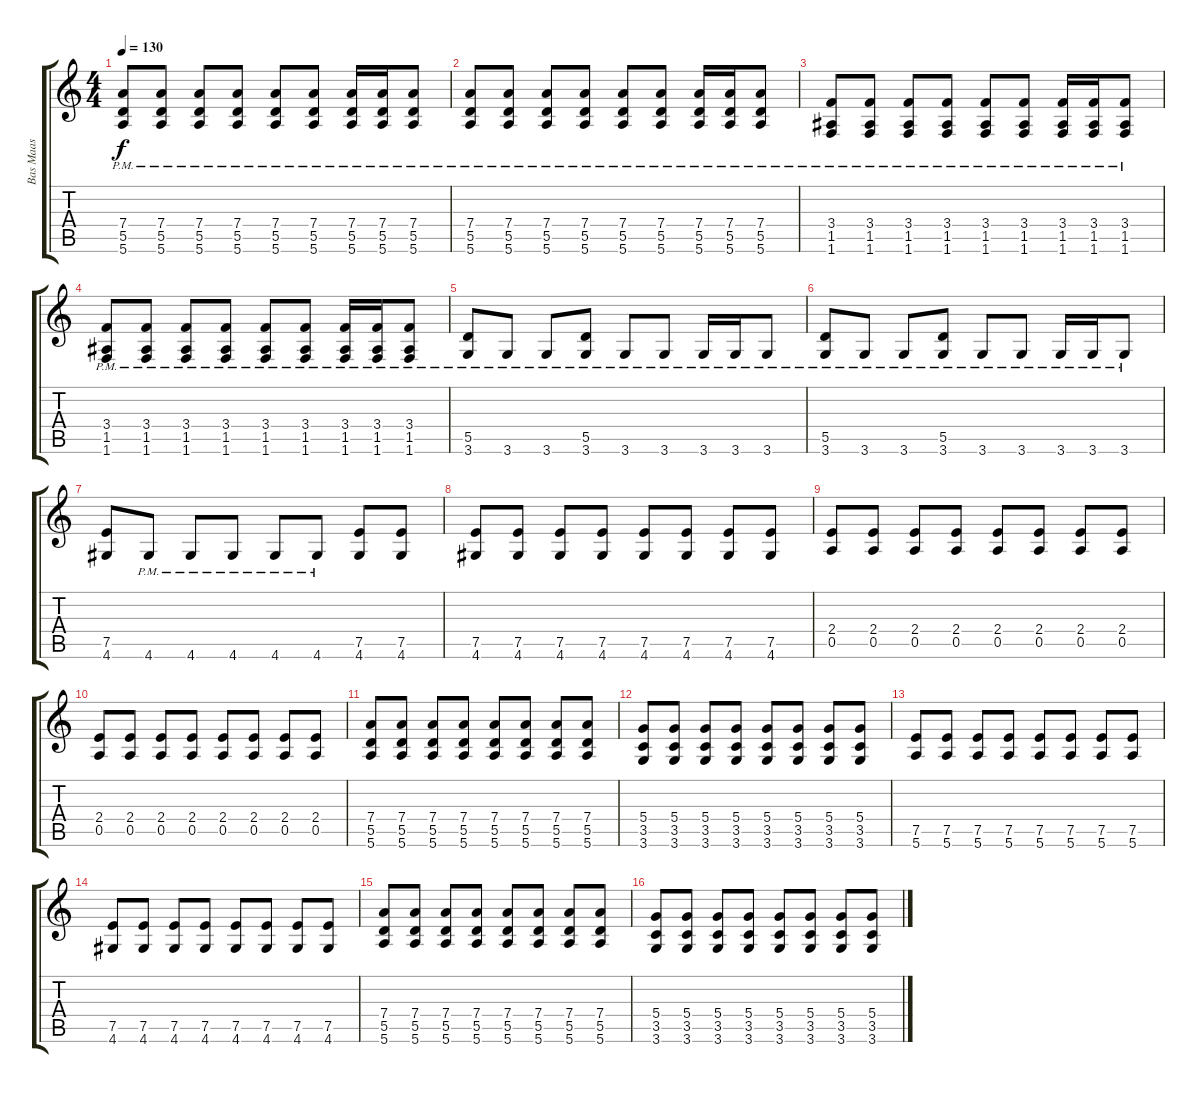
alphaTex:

\track ("Bas Maas" "Bas Maas") {instrument distortionguitar}
\staff {score tabs}
\tuning (E4 B3 G3 D3 A2 E2) {hide}
\ts (4 4)
\tempo 130
\clef g2
\ks c
(7.4{pm} 5.5{pm} 5.6{pm}).8{dy f} (7.4{pm} 5.5{pm} 5.6{pm}).8 (7.4{pm} 5.5{pm} 5.6{pm}).8 (7.4{pm} 5.5{pm} 5.6{pm}).8 (7.4{pm} 5.5{pm} 5.6{pm}).8 (7.4{pm} 5.5{pm} 5.6{pm}).8 (7.4{pm} 5.5{pm} 5.6{pm}).16 (7.4{pm} 5.5{pm} 5.6{pm}).16 (7.4{pm} 5.5{pm} 5.6{pm}).8 |
(7.4{pm} 5.5{pm} 5.6{pm}).8 (7.4{pm} 5.5{pm} 5.6{pm}).8 (7.4{pm} 5.5{pm} 5.6{pm}).8 (7.4{pm} 5.5{pm} 5.6{pm}).8 (7.4{pm} 5.5{pm} 5.6{pm}).8 (7.4{pm} 5.5{pm} 5.6{pm}).8 (7.4{pm} 5.5{pm} 5.6{pm}).16 (7.4{pm} 5.5{pm} 5.6{pm}).16 (7.4{pm} 5.5{pm} 5.6{pm}).8 |
(3.4{pm} 1.5{pm} 1.6{pm}).8 (3.4{pm} 1.5{pm} 1.6{pm}).8 (3.4{pm} 1.5{pm} 1.6{pm}).8 (3.4{pm} 1.5{pm} 1.6{pm}).8 (3.4{pm} 1.5{pm} 1.6{pm}).8 (3.4{pm} 1.5{pm} 1.6{pm}).8 (3.4{pm} 1.5{pm} 1.6{pm}).16 (3.4{pm} 1.5{pm} 1.6{pm}).16 (3.4{pm} 1.5{pm} 1.6{pm}).8 |
(3.4{pm} 1.5{pm} 1.6{pm}).8 (3.4{pm} 1.5{pm} 1.6{pm}).8 (3.4{pm} 1.5{pm} 1.6{pm}).8 (3.4{pm} 1.5{pm} 1.6{pm}).8 (3.4{pm} 1.5{pm} 1.6{pm}).8 (3.4{pm} 1.5{pm} 1.6{pm}).8 (3.4{pm} 1.5{pm} 1.6{pm}).16 (3.4{pm} 1.5{pm} 1.6{pm}).16 (3.4{pm} 1.5{pm} 1.6{pm}).8 |
(5.5{pm} 3.6{pm}).8 3.6{pm}.8 3.6{pm}.8 (5.5{pm} 3.6{pm}).8 3.6{pm}.8 3.6{pm}.8 3.6{pm}.16 3.6{pm}.16 3.6{pm}.8 |
(5.5{pm} 3.6{pm}).8 3.6{pm}.8 3.6{pm}.8 (5.5{pm} 3.6{pm}).8 3.6{pm}.8 3.6{pm}.8 3.6{pm}.16 3.6{pm}.16 3.6{pm}.8 |
(7.5 4.6).8 4.6{pm}.8 4.6{pm}.8 4.6{pm}.8 4.6{pm}.8 4.6{pm}.8 (7.5 4.6).8 (7.5 4.6).8 |
(7.5 4.6).8 (7.5 4.6).8 (7.5 4.6).8 (7.5 4.6).8 (7.5 4.6).8 (7.5 4.6).8 (7.5 4.6).8 (7.5 4.6).8 |
(2.4 0.5).8 (2.4 0.5).8 (2.4 0.5).8 (2.4 0.5).8 (2.4 0.5).8 (2.4 0.5).8 (2.4 0.5).8 (2.4 0.5).8 |
(2.4 0.5).8 (2.4 0.5).8 (2.4 0.5).8 (2.4 0.5).8 (2.4 0.5).8 (2.4 0.5).8 (2.4 0.5).8 (2.4 0.5).8 |
(7.4 5.5 5.6).8 (7.4 5.5 5.6).8 (7.4 5.5 5.6).8 (7.4 5.5 5.6).8 (7.4 5.5 5.6).8 (7.4 5.5 5.6).8 (7.4 5.5 5.6).8 (7.4 5.5 5.6).8 |
(5.4 3.5 3.6).8 (5.4 3.5 3.6).8 (5.4 3.5 3.6).8 (5.4 3.5 3.6).8 (5.4 3.5 3.6).8 (5.4 3.5 3.6).8 (5.4 3.5 3.6).8 (5.4 3.5 3.6).8 |
(7.5 5.6).8 (7.5 5.6).8 (7.5 5.6).8 (7.5 5.6).8 (7.5 5.6).8 (7.5 5.6).8 (7.5 5.6).8 (7.5 5.6).8 |
(7.5 4.6).8 (7.5 4.6).8 (7.5 4.6).8 (7.5 4.6).8 (7.5 4.6).8 (7.5 4.6).8 (7.5 4.6).8 (7.5 4.6).8 |
(7.4 5.5 5.6).8 (7.4 5.5 5.6).8 (7.4 5.5 5.6).8 (7.4 5.5 5.6).8 (7.4 5.5 5.6).8 (7.4 5.5 5.6).8 (7.4 5.5 5.6).8 (7.4 5.5 5.6).8 |
(5.4 3.5 3.6).8 (5.4 3.5 3.6).8 (5.4 3.5 3.6).8 (5.4 3.5 3.6).8 (5.4 3.5 3.6).8 (5.4 3.5 3.6).8 (5.4 3.5 3.6).8 (5.4 3.5 3.6).8
